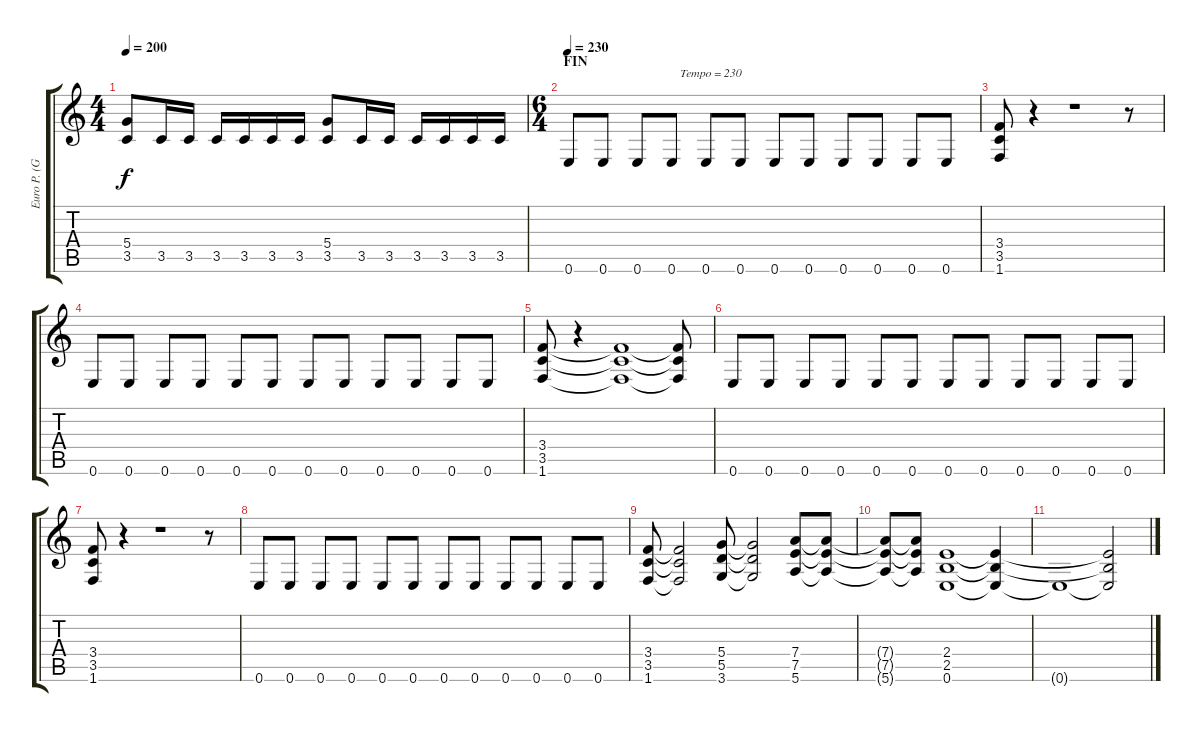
\track ("Euro P. (Gtr1)" "Euro P. (G") {instrument overdrivenguitar}
\staff {score tabs}
\tuning (E4 B3 G3 D3 A2 E2) {hide}
\ts (4 4)
\tempo 200
\clef g2
\ks c
(5.4 3.5).8{dy f} 3.5.16 3.5.16 3.5.16 3.5.16 3.5.16 3.5.16 (5.4 3.5).8 3.5.16 3.5.16 3.5.16 3.5.16 3.5.16 3.5.16 |
\ts (6 4)
\section ("" "FIN")
\tempo 230
0.6.8{txt "                                     Tempo = 230"} 0.6.8 0.6.8 0.6.8 0.6.8 0.6.8 0.6.8 0.6.8 0.6.8 0.6.8 0.6.8 0.6.8 |
(3.4 3.5 1.6).8 r.4 r.1 r.8 |
0.6.8 0.6.8 0.6.8 0.6.8 0.6.8 0.6.8 0.6.8 0.6.8 0.6.8 0.6.8 0.6.8 0.6.8 |
(3.4 3.5 1.6).8 r.4 (3.4{t} 3.5{t} 1.6{t}).1 (3.4{t} 3.5{t} 1.6{t}).8 |
0.6.8 0.6.8 0.6.8 0.6.8 0.6.8 0.6.8 0.6.8 0.6.8 0.6.8 0.6.8 0.6.8 0.6.8 |
(3.4 3.5 1.6).8 r.4 r.1 r.8 |
0.6.8 0.6.8 0.6.8 0.6.8 0.6.8 0.6.8 0.6.8 0.6.8 0.6.8 0.6.8 0.6.8 0.6.8 |
(3.4 3.5 1.6).8 (3.4{t} 3.5{t} 1.6{t}).2 (5.4 5.5 3.6).8 (5.4{t} 5.5{t} 3.6{t}).2 (7.4 7.5 5.6).8 (7.4{t} 7.5{t} 5.6{t}).8 |
(7.4{t} 7.5{t} 5.6{t}).8 (7.4{t} 7.5{t} 5.6{t}).8 (2.4 2.5 0.6).1 (2.4{t} 2.5{t} 0.6{t}).4 |
0.6{t}.1 (2.4{t} 2.5{t} 0.6{t}).2
